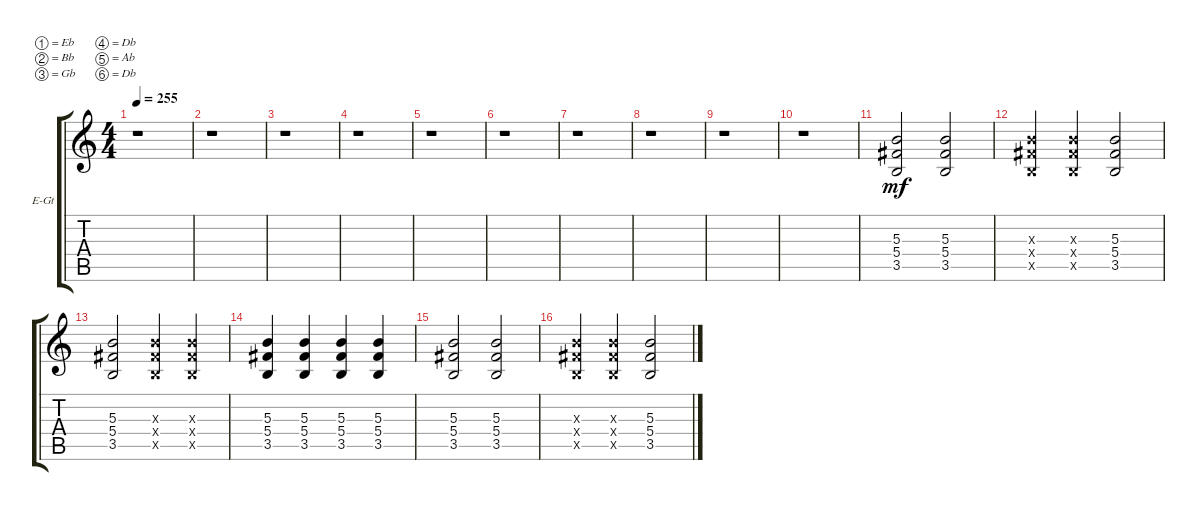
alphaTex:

\bracketExtendMode groupsimilarinstruments
\firstSystemTrackNameOrientation horizontal
\otherSystemsTrackNameOrientation horizontal
\track ("Electric Guitar" "E-Gt") {instrument distortionguitar}
\staff {score tabs}
\tuning (Eb4 Bb3 Gb3 Db3 Ab2 Db2)
\ts (4 4)
\tempo 255
\clef g2
\scale
0.333333
\ks c
r.1{dy mf} |
\scale
0.333333 r.1 |
\scale
0.333333 r.1 |
\scale
0.333333 r.1 |
\scale
0.333333 r.1 |
\scale
0.333333 r.1 |
\scale
0.333333 r.1 |
\scale
0.333333 r.1 |
\scale
0.333333 r.1 |
\scale
0.333333 r.1 |
\scale
0.333333 (3.5 5.3 5.4).2 (3.5 5.3 5.4).2 |
\scale
0.333333 (3.5{x} 5.3{x} 5.4{x}).4 (3.5{x} 5.3{x} 5.4{x}).4 (3.5 5.3 5.4).2 |
\scale
0.333333 (3.5 5.3 5.4).2 (3.5{x} 5.3{x} 5.4{x}).4 (3.5{x} 5.3{x} 5.4{x}).4 |
\scale
0.333333 (3.5 5.3 5.4).4 (3.5 5.3 5.4).4 (3.5 5.3 5.4).4 (3.5 5.3 5.4).4 |
\scale
0.333333 (3.5 5.3 5.4).2 (3.5 5.3 5.4).2 |
\scale
0.333333 (3.5{x} 5.3{x} 5.4{x}).4 (3.5{x} 5.3{x} 5.4{x}).4 (3.5 5.3 5.4).2
